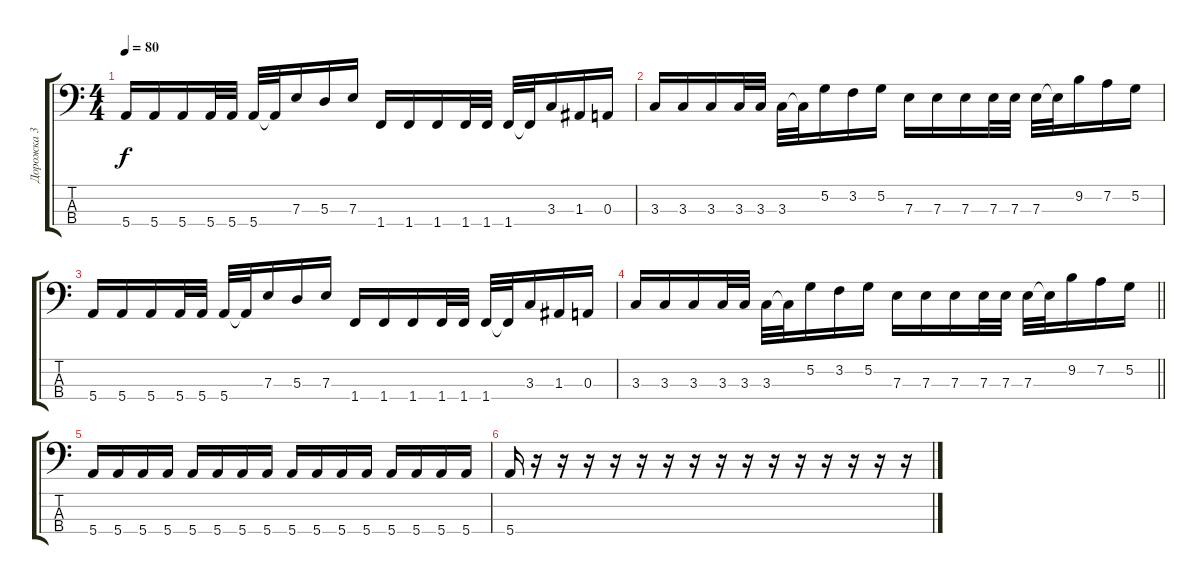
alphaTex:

\track ("Дорожка 3" "Дорожка 3") {instrument electricbasspick}
\staff {score tabs}
\tuning (G2 D2 A1 E1) {hide}
\ts (4 4)
\tempo 80
\clef f4
\ks c
5.4.16{dy f} 5.4.16 5.4.16 5.4.32 5.4.32 5.4.32 5.4{t}.32 7.3.16 5.3.16 7.3.16 1.4.16 1.4.16 1.4.16 1.4.32 1.4.32 1.4.32 1.4{t}.32 3.3.16 1.3.16 0.3.16 |
3.3.16 3.3.16 3.3.16 3.3.32 3.3.32 3.3.32 3.3{t}.32 5.2.16 3.2.16 5.2.16 7.3.16 7.3.16 7.3.16 7.3.32 7.3.32 7.3.32 7.3{t}.32 9.2.16 7.2.16 5.2.16 |
5.4.16 5.4.16 5.4.16 5.4.32 5.4.32 5.4.32 5.4{t}.32 7.3.16 5.3.16 7.3.16 1.4.16 1.4.16 1.4.16 1.4.32 1.4.32 1.4.32 1.4{t}.32 3.3.16 1.3.16 0.3.16 |
\barLineRight lightlight
3.3.16 3.3.16 3.3.16 3.3.32 3.3.32 3.3.32 3.3{t}.32 5.2.16 3.2.16 5.2.16 7.3.16 7.3.16 7.3.16 7.3.32 7.3.32 7.3.32 7.3{t}.32 9.2.16 7.2.16 5.2.16 |
5.4.16 5.4.16 5.4.16 5.4.16 5.4.16 5.4.16 5.4.16 5.4.16 5.4.16 5.4.16 5.4.16 5.4.16 5.4.16 5.4.16 5.4.16 5.4.16 |
5.4.16 r.16 r.16 r.16 r.16 r.16 r.16 r.16 r.16 r.16 r.16 r.16 r.16 r.16 r.16 r.16
